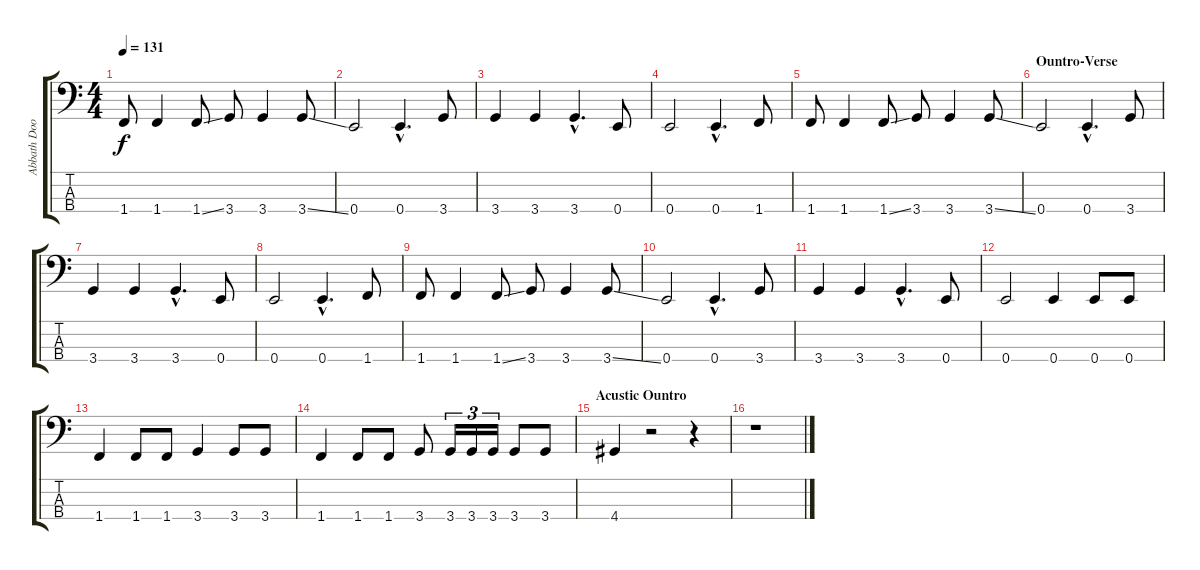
\track ("Abbath Doom Occulta" "Abbath Doo") {instrument electricbasspick}
\staff {score tabs}
\tuning (G2 D2 A1 E1) {hide}
\ts (4 4)
\tempo 131
\clef f4
\ks c
1.4.8{dy f} 1.4.4 1.4{ss}.8 3.4.8 3.4.4 3.4{ss}.8 |
0.4.2 0.4{hac}.4{d} 3.4.8 |
3.4.4 3.4.4 3.4{hac}.4{d} 0.4.8 |
0.4.2 0.4{hac}.4{d} 1.4.8 |
1.4.8 1.4.4 1.4{ss}.8 3.4.8 3.4.4 3.4{ss}.8 |
\section ("" "Ountro-Verse")
0.4.2 0.4{hac}.4{d} 3.4.8 |
3.4.4 3.4.4 3.4{hac}.4{d} 0.4.8 |
0.4.2 0.4{hac}.4{d} 1.4.8 |
1.4.8 1.4.4 1.4{ss}.8 3.4.8 3.4.4 3.4{ss}.8 |
0.4.2 0.4{hac}.4{d} 3.4.8 |
3.4.4 3.4.4 3.4{hac}.4{d} 0.4.8 |
0.4.2 0.4.4 0.4.8 0.4.8 |
1.4.4 1.4.8 1.4.8 3.4.4 3.4.8 3.4.8 |
1.4.4 1.4.8 1.4.8 3.4.8 3.4.16{tu (3 2)} 3.4.16{tu (3 2)} 3.4.16{tu (3 2)} 3.4.8 3.4.8 |
\section ("" "Acustic Ountro")
4.4.4{volume 16} r.2 r.4 |
r.1
